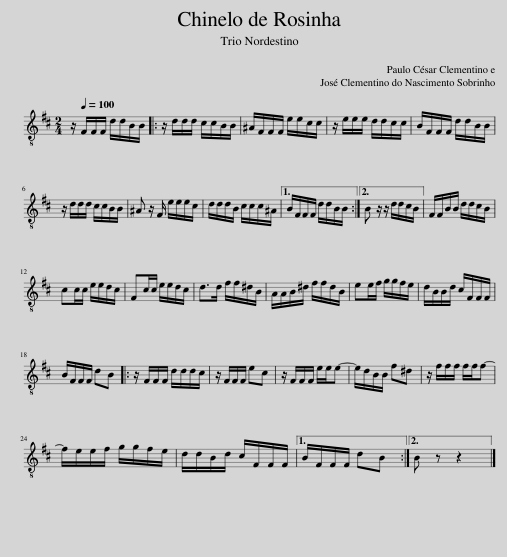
X:1
L:1/8
M:2/4
I:linebreak $
K:none
V:1 treble-8 transpose=-2
V:1
[K:D] z/[Q:1/4=100] F/F/F/ d/d/B/B/ |: z/ d/d/d/ c/c/B/B/ | ^A/F/F/F/ e/e/c/c/ | z/ e/e/e/ d/d/c/c/ | B/F/F/F/ d/d/B/B/ |$ %5
 z/ d/d/d/ c/c/B/B/ | ^A z/ F/ e/e/e/c/ | d/d/d/B/ c/c/c/^A/ |1 B/F/F/F/ d/d/B/B/ :|2 B z/ z/ d/d/c/B/ || %10
 F/F/B/B/ d/d/c/B/ |$ cc/c/ e/e/d/c/ | Fc/c/ e/e/d/c/ | d>d f/f/^d/B/ | A/A/B/^d/ f/f/d/B/ | %15
 ee/f/ g/g/f/e/ | d/B/B/d/ c/F/F/F/ |$ B/F/F/F/ dB |: z/ F/F/F/ d/d/d/c/ | z/ F/F/F/ ec | %20
 z/ F/F/F/ e/e/e- | e/d/B/B/ f^d | z/ f/f/f/ f/f/f- |$ f/e/e/f/ g/g/f/e/ | d/d/B/d/ c/F/F/F/ |1 %25
 B/F/F/F/ dB :|2 B z z2 |] %27
